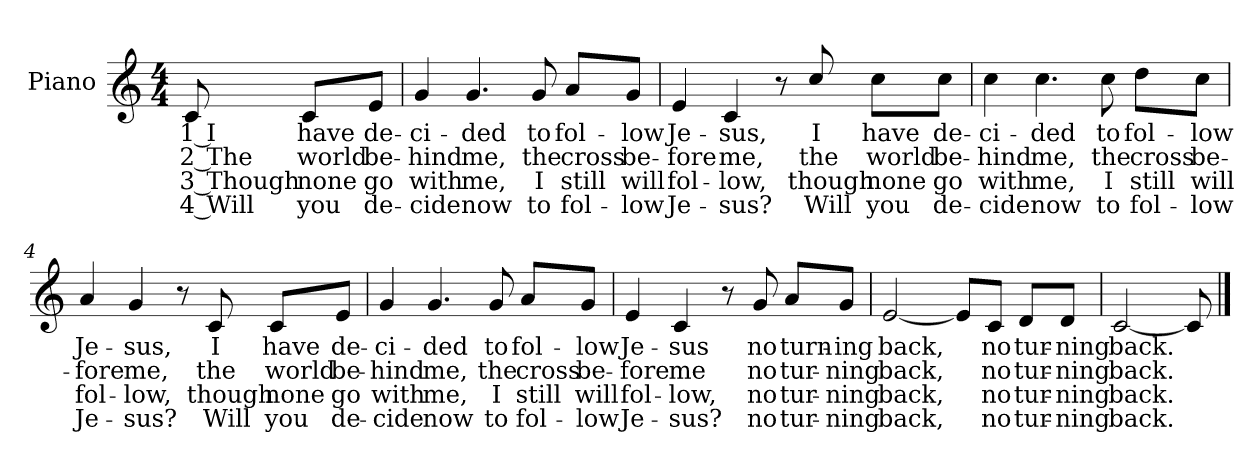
**kern	**text	**text	**text	**text
*part1	*part1	*part1	*part1	*part1
*staff1	*staff1	*staff1	*staff1	*staff1
*I"Piano	*	*	*	*
*I'Pno.	*	*	*	*
!!LO:PB:g=z
*clefG2	*	*	*	*
*k[]	*	*	*	*
*C:	*	*	*	*
*M4/4	*	*	*	*
=	=	=	=	=
!	!LO:LY:b:color=#000000	!LO:LY:b:color=#000000	!LO:LY:b:color=#000000	!LO:LY:b:color=#000000
8ci/	1 I	2 The	3 Though	4 Will
!	!LO:LY:b:color=#000000	!LO:LY:b:color=#000000	!LO:LY:b:color=#000000	!LO:LY:b:color=#000000
8ci/L	have	world	none	you
!	!LO:LY:b:color=#000000	!LO:LY:b:color=#000000	!LO:LY:b:color=#000000	!LO:LY:b:color=#000000
8ei/J	de-	be-	go	de-
=1	=1	=1	=1	=1
!	!LO:LY:b:color=#000000	!LO:LY:b:color=#000000	!LO:LY:b:color=#000000	!LO:LY:b:color=#000000
4gi/	-ci-	-hind	-with	cide
!	!LO:LY:b:color=#000000	!LO:LY:b:color=#000000	!LO:LY:b:color=#000000	!LO:LY:b:color=#000000
4.gi/	-ded	me,	me,	now
!	!LO:LY:b:color=#000000	!LO:LY:b:color=#000000	!LO:LY:b:color=#000000	!LO:LY:b:color=#000000
8gi/	to	the	I	to
!	!LO:LY:b:color=#000000	!LO:LY:b:color=#000000	!LO:LY:b:color=#000000	!LO:LY:b:color=#000000
8ai/L	fol-	cross	still	fol-
!	!LO:LY:b:color=#000000	!LO:LY:b:color=#000000	!LO:LY:b:color=#000000	!LO:LY:b:color=#000000
8gi/J	-low	be-	-will	low
=2	=2	=2	=2	=2
!	!LO:LY:b:color=#000000	!LO:LY:b:color=#000000	!LO:LY:b:color=#000000	!LO:LY:b:color=#000000
4ei/	Je-	-fore	fol-	-Je-
!	!LO:LY:b:color=#000000	!LO:LY:b:color=#000000	!LO:LY:b:color=#000000	!LO:LY:b:color=#000000
4ci/	-sus,	me,	-low,	sus?
8r	.	.	.	.
!	!LO:LY:b:color=#000000	!LO:LY:b:color=#000000	!LO:LY:b:color=#000000	!LO:LY:b:color=#000000
8cci/	I	the	though	Will
!	!LO:LY:b:color=#000000	!LO:LY:b:color=#000000	!LO:LY:b:color=#000000	!LO:LY:b:color=#000000
8cci\L	have	world	none	you
!	!LO:LY:b:color=#000000	!LO:LY:b:color=#000000	!LO:LY:b:color=#000000	!LO:LY:b:color=#000000
8cci\J	de-	be-	go	de-
!!LO:LB:g=z
=3	=3	=3	=3	=3
!	!LO:LY:b:color=#000000	!LO:LY:b:color=#000000	!LO:LY:b:color=#000000	!LO:LY:b:color=#000000
4cci\	-ci-	-hind	-with	cide
!	!LO:LY:b:color=#000000	!LO:LY:b:color=#000000	!LO:LY:b:color=#000000	!LO:LY:b:color=#000000
4.cci\	-ded	me,	me,	now
!	!LO:LY:b:color=#000000	!LO:LY:b:color=#000000	!LO:LY:b:color=#000000	!LO:LY:b:color=#000000
8cci\	to	the	I	to
!	!LO:LY:b:color=#000000	!LO:LY:b:color=#000000	!LO:LY:b:color=#000000	!LO:LY:b:color=#000000
8ddi\L	fol-	cross	still	fol-
!	!LO:LY:b:color=#000000	!LO:LY:b:color=#000000	!LO:LY:b:color=#000000	!LO:LY:b:color=#000000
8cci\J	-low	be-	-will	low
=4	=4	=4	=4	=4
!	!LO:LY:b:color=#000000	!LO:LY:b:color=#000000	!LO:LY:b:color=#000000	!LO:LY:b:color=#000000
4ai/	Je-	-fore	fol-	-Je-
!	!LO:LY:b:color=#000000	!LO:LY:b:color=#000000	!LO:LY:b:color=#000000	!LO:LY:b:color=#000000
4gi/	-sus,	me,	-low,	sus?
8r	.	.	.	.
!	!LO:LY:b:color=#000000	!LO:LY:b:color=#000000	!LO:LY:b:color=#000000	!LO:LY:b:color=#000000
8ci/	I	the	though	Will
!	!LO:LY:b:color=#000000	!LO:LY:b:color=#000000	!LO:LY:b:color=#000000	!LO:LY:b:color=#000000
8ci/L	have	world	none	you
!	!LO:LY:b:color=#000000	!LO:LY:b:color=#000000	!LO:LY:b:color=#000000	!LO:LY:b:color=#000000
8ei/J	de-	be-	go	de-
!!LO:LB:g=z
=5	=5	=5	=5	=5
!	!LO:LY:b:color=#000000	!LO:LY:b:color=#000000	!LO:LY:b:color=#000000	!LO:LY:b:color=#000000
4gi/	-ci-	-hind	-with	cide
!	!LO:LY:b:color=#000000	!LO:LY:b:color=#000000	!LO:LY:b:color=#000000	!LO:LY:b:color=#000000
4.gi/	-ded	me,	me,	now
!	!LO:LY:b:color=#000000	!LO:LY:b:color=#000000	!LO:LY:b:color=#000000	!LO:LY:b:color=#000000
8gi/	to	the	I	to
!	!LO:LY:b:color=#000000	!LO:LY:b:color=#000000	!LO:LY:b:color=#000000	!LO:LY:b:color=#000000
8ai/L	fol-	cross	still	fol-
!	!LO:LY:b:color=#000000	!LO:LY:b:color=#000000	!LO:LY:b:color=#000000	!LO:LY:b:color=#000000
8gi/J	-low	be-	-will	low
=6	=6	=6	=6	=6
!	!LO:LY:b:color=#000000	!LO:LY:b:color=#000000	!LO:LY:b:color=#000000	!LO:LY:b:color=#000000
4ei/	Je-	-fore	fol-	-Je-
!	!LO:LY:b:color=#000000	!LO:LY:b:color=#000000	!LO:LY:b:color=#000000	!LO:LY:b:color=#000000
4ci/	-sus	me	-low,	sus?
8r	.	.	.	.
!	!LO:LY:b:color=#000000	!LO:LY:b:color=#000000	!LO:LY:b:color=#000000	!LO:LY:b:color=#000000
8gi/	no	no	no	no
!	!LO:LY:b:color=#000000	!LO:LY:b:color=#000000	!LO:LY:b:color=#000000	!LO:LY:b:color=#000000
8ai/L	turn-	tur-	tur-	-tur-
!	!LO:LY:b:color=#000000	!LO:LY:b:color=#000000	!LO:LY:b:color=#000000	!LO:LY:b:color=#000000
8gi/J	-ing	-ning	-ning	ning
!!LO:LB:g=z
=7	=7	=7	=7	=7
!	!LO:LY:b:color=#000000	!LO:LY:b:color=#000000	!LO:LY:b:color=#000000	!LO:LY:b:color=#000000
[2ei/	back,	back,	back,	back,
8ei/L]	.	.	.	.
!	!LO:LY:b:color=#000000	!LO:LY:b:color=#000000	!LO:LY:b:color=#000000	!LO:LY:b:color=#000000
8ci/J	no	no	no	no
!	!LO:LY:b:color=#000000	!LO:LY:b:color=#000000	!LO:LY:b:color=#000000	!LO:LY:b:color=#000000
8di/L	tur-	tur-	tur-	-tur-
!	!LO:LY:b:color=#000000	!LO:LY:b:color=#000000	!LO:LY:b:color=#000000	!LO:LY:b:color=#000000
8di/J	-ning	-ning	-ning	ning
=8	=8	=8	=8	=8
!	!LO:LY:b:color=#000000	!LO:LY:b:color=#000000	!LO:LY:b:color=#000000	!LO:LY:b:color=#000000
[2ci/	back.	back.	back.	back.
8ci/L]	.	.	.	.
==	==	==	==	==
*-	*-	*-	*-	*-
